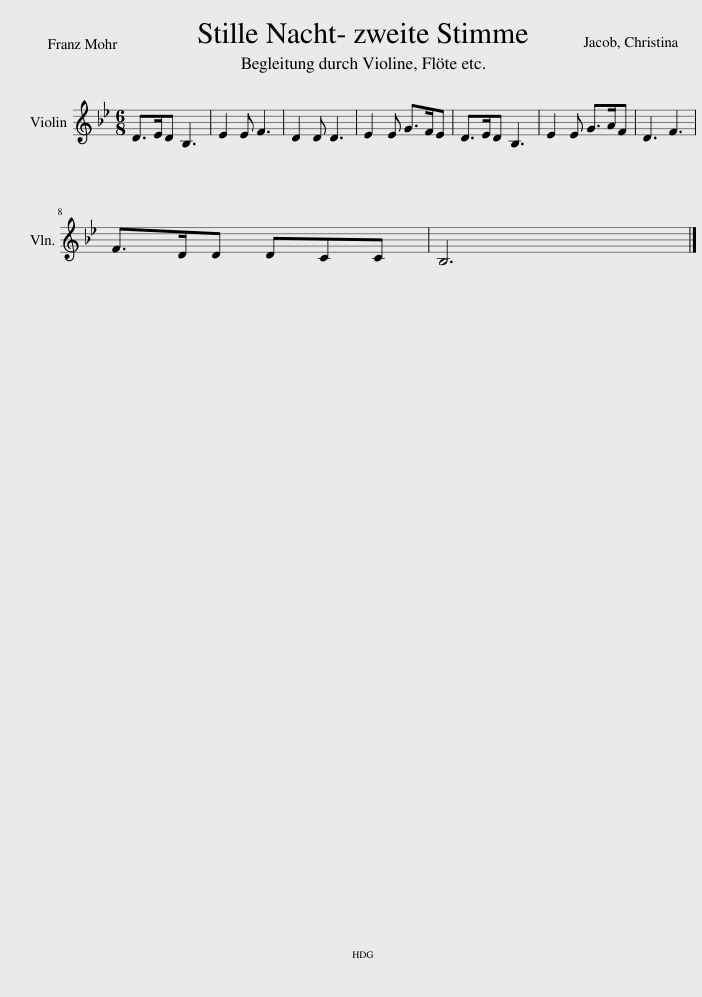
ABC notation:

X:1
L:1/8
M:6/8
I:linebreak $
K:Bb
V:1 treble
V:1
 D>ED B,3 | E2 E F3 | D2 D D3 | E2 E G>FE | D>ED B,3 | %5
 E2 E G>AF | D3 F3 |$ F>DD DCC | B,6 |] %9
